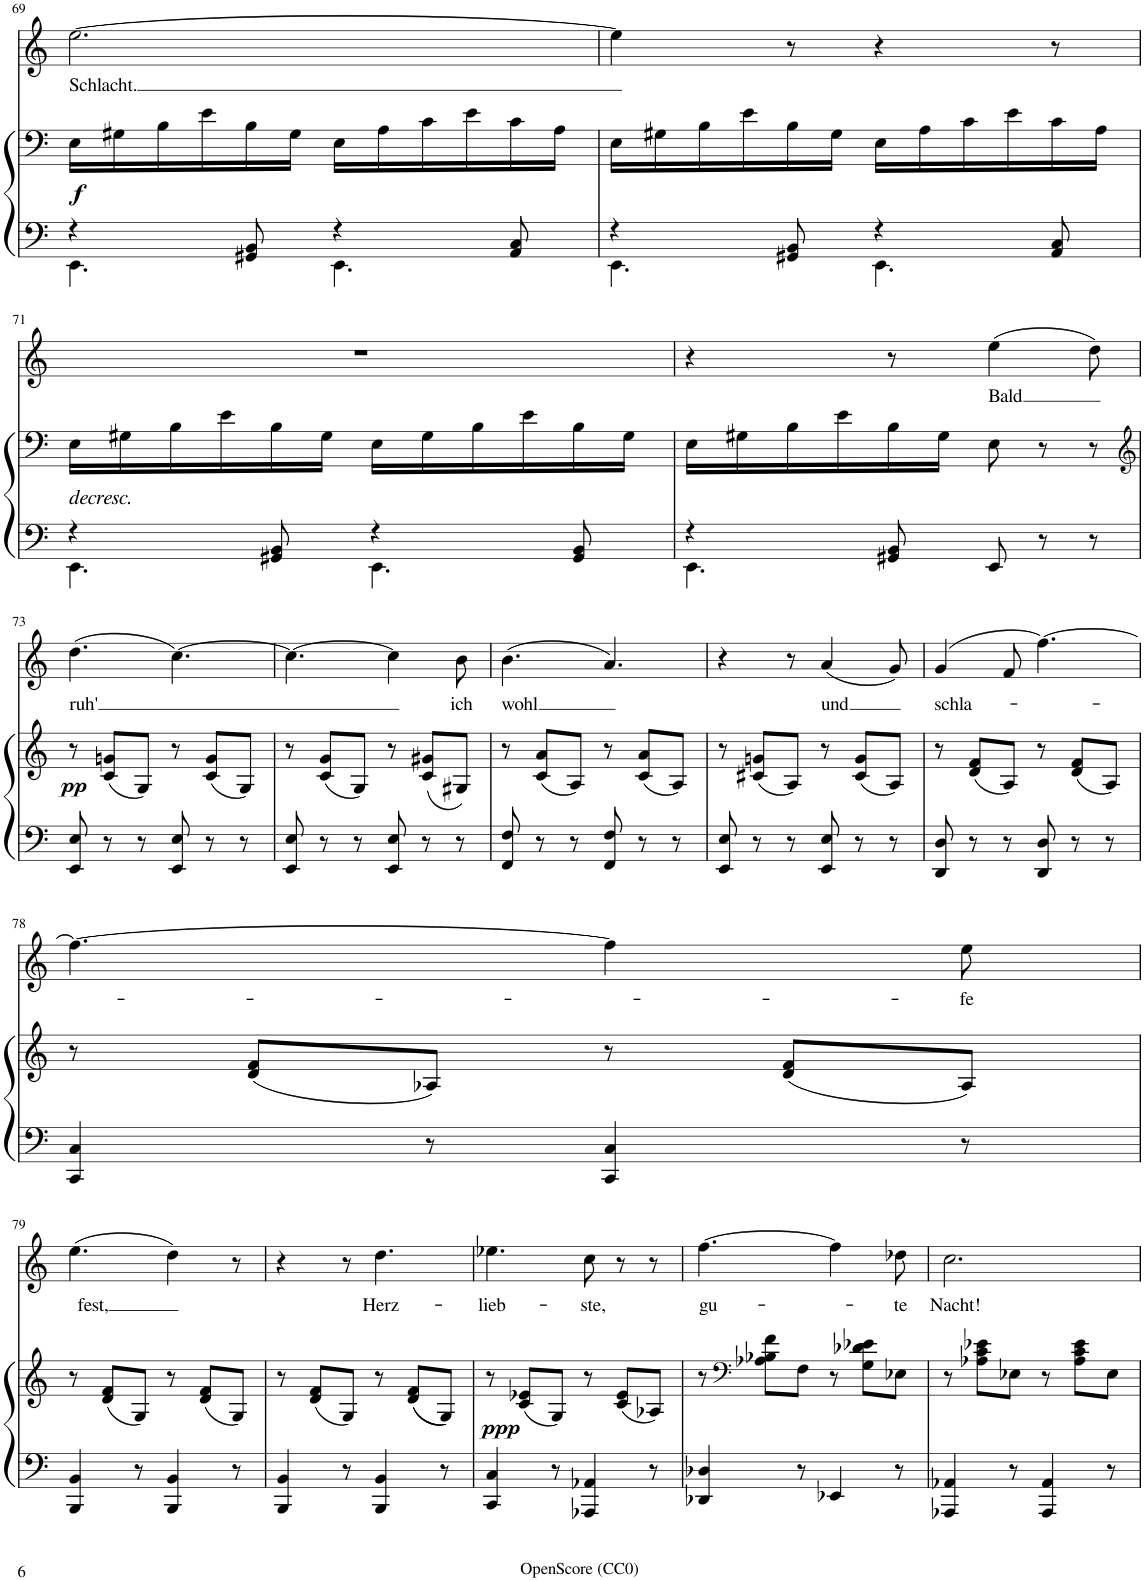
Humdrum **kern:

**kern	**kern	**dynam	**kern	**text
*part2	*part2	*part2	*part1	*part1
*staff3	*staff2	*staff2/3	*staff1	*staff1
*I"Piano	*	*	*I"Voice	*
*I'Pno	*	*	*	*
!!LO:PB:g=z
*clefF4	*clefF4	*	*clefG2	*
*k[]	*k[]	*	*k[]	*
*M6/8	*M6/8	*	*M6/8	*
=69	=69	=69	=69	=69
*^	*	*	*	*
!	!	!	!LO:DY:b	!	!LO:LY:b
4r	4.EE\	16E\LL	f	[2.ee\	Schlacht.
.	.	16G#X\	.	.	.
.	.	16B\	.	.	.
.	.	16e\	.	.	.
8GG#X/ 8BB/	.	16B\	.	.	.
.	.	16G#\JJ	.	.	.
4r	4.EE\	16E\LL	.	.	.
.	.	16A\	.	.	.
.	.	16c\	.	.	.
.	.	16e\	.	.	.
8AA/ 8C/	.	16c\	.	.	.
.	.	16A\JJ	.	.	.
=70	=70	=70	=70	=70	=70
4r	4.EE\	16E\LL	.	4ee\]	.
.	.	16G#X\	.	.	.
.	.	16B\	.	.	.
.	.	16e\	.	.	.
8GG#X/ 8BB/	.	16B\	.	8r	.
.	.	16G#\JJ	.	.	.
4r	4.EE\	16E\LL	.	4r	.
.	.	16A\	.	.	.
.	.	16c\	.	.	.
.	.	16e\	.	.	.
8AA/ 8C/	.	16c\	.	8r	.
.	.	16A\JJ	.	.	.
!!LO:LB:g=z
=71	=71	=71	=71	=71	=71
!	!	!LO:TX:b:i:t=decresc.	!	!	!
4r	4.EE\	16E\LL	.	2.r	.
.	.	16G#X\	.	.	.
.	.	16B\	.	.	.
.	.	16e\	.	.	.
8GG#X/ 8BB/	.	16B\	.	.	.
.	.	16G#\JJ	.	.	.
4r	4.EE\	16E\LL	.	.	.
.	.	16G#\	.	.	.
.	.	16B\	.	.	.
.	.	16e\	.	.	.
8GG#/ 8BB/	.	16B\	.	.	.
.	.	16G#\JJ	.	.	.
=72	=72	=72	=72	=72	=72
4r	4.EE\	16E\LL	.	4r	.
.	.	16G#X\	.	.	.
.	.	16B\	.	.	.
.	.	16e\	.	.	.
8GG#X/ 8BB/	.	16B\	.	8r	.
.	.	16G#\JJ	.	.	.
!	!	!	!	!	!LO:LY:b
8EE/	4.ryy	8E\	.	(4ee\	Bald
8r	.	8r	.	.	.
8r	.	8r	.	8dd\)	.
*v	*v	*	*	*	*
!!LO:LB:g=z
=73	=73	=73	=73	=73
*	*clefG2	*	*	*
!	!	!LO:DY:b	!	!LO:LY:b
8EE/ 8E/	8r	pp	(4.dd\	ruh'
8r	(8c/ 8gn/L	.	.	.
8r	8G/J)	.	.	.
8EE/ 8E/	8r	.	[4.cc\)	.
8r	(8c/ 8g/L	.	.	.
8r	8G/J)	.	.	.
=74	=74	=74	=74	=74
8EE/ 8E/	8r	.	4.cc\_	.
8r	(8c/ 8g/L	.	.	.
8r	8G/J)	.	.	.
8EE/ 8E/	8r	.	4cc\]	.
8r	(8c/ 8g#X/L	.	.	.
!	!	!	!	!LO:LY:b
8r	8G#X/J)	.	8b\	ich
=75	=75	=75	=75	=75
!	!	!	!	!LO:LY:b
8FF/ 8F/	8r	.	(4.b\	wohl
8r	(8c/ 8a/L	.	.	.
8r	8A/J)	.	.	.
8FF/ 8F/	8r	.	4.a/)	.
8r	(8c/ 8a/L	.	.	.
8r	8A/J)	.	.	.
=76	=76	=76	=76	=76
8EE/ 8E/	8r	.	4r	.
8r	(8c#X/ 8gn/L	.	.	.
8r	8A/J)	.	8r	.
!	!	!	!	!LO:LY:b
8EE/ 8E/	8r	.	(4a/	und
8r	(8c#/ 8g/L	.	.	.
8r	8A/J)	.	8g/)	.
=77	=77	=77	=77	=77
!	!	!	!	!LO:LY:b
8DD/ 8D/	8r	.	(4g/	schla-
8r	(8d/ 8f/L	.	.	.
8r	8A/J)	.	8f/	.
8DD/ 8D/	8r	.	[4.ff\)	.
8r	(8d/ 8f/L	.	.	.
8r	8A/J)	.	.	.
!!LO:LB:g=z
=78	=78	=78	=78	=78
4CC/ 4C/	8r	.	4.ff\_	.
.	(8d/ 8f/L	.	.	.
8r	8A-X/J)	.	.	.
4CC/ 4C/	8r	.	4ff\]	.
.	(8d/ 8f/L	.	.	.
!	!	!	!	!LO:LY:b
8r	8A-/J)	.	8ee\	-fe
!!LO:LB:g=z
=79	=79	=79	=79	=79
!	!	!	!	!LO:LY:b
4BBB/ 4BB/	8r	.	(4.ee\	fest,
.	(8d/ 8f/L	.	.	.
8r	8G/J)	.	.	.
4BBB/ 4BB/	8r	.	4dd\)	.
.	(8d/ 8f/L	.	.	.
8r	8G/J)	.	8r	.
=80	=80	=80	=80	=80
4BBB/ 4BB/	8r	.	4r	.
.	(8d/ 8f/L	.	.	.
8r	8G/J)	.	8r	.
!	!	!	!	!LO:LY:b
4BBB/ 4BB/	8r	.	4.dd\	Herz-
.	((8d/ 8f/L	.	.	.
8r	8G/J))	.	.	.
=81	=81	=81	=81	=81
!	!	!LO:DY:b	!	!LO:LY:b
4CC/ 4C/	8r	ppp	4.ee-X\	-lieb-
.	(8c/ 8e-X/L	.	.	.
8r	8G/J)	.	.	.
!	!	!	!	!LO:LY:b
4AAA-X/ 4AA-X/	8r	.	8cc\	-ste,
.	(8c/ 8e-/L	.	8r	.
8r	8A-X/J)	.	8r	.
=82	=82	=82	=82	=82
!	!	!	!	!LO:LY:b
4DD-X/ 4D-X/	8r	.	[4.ff\	gu-
*	*clefF4	*	*	*
.	8A-X\ 8B-X\ 8f\L	.	.	.
8r	8F\J	.	.	.
4EE-X/	8r	.	4ff\]	.
.	8G\ 8d-X\ 8e-X\L	.	.	.
!	!	!	!	!LO:LY:b
8r	8E-X\J	.	8dd-X\	-te
=83	=83	=83	=83	=83
!	!	!	!	!LO:LY:b
4AAA-X/ 4AA-X/	8r	.	2.cc\	Nacht!
.	8A-X\ 8c\ 8e-X\L	.	.	.
8r	8E-X\J	.	.	.
4AAA-/ 4AA-/	8r	.	.	.
.	8A-\ 8c\ 8e-\L	.	.	.
8r	8E-\J	.	.	.
=	=	=	=	=
*-	*-	*-	*-	*-
